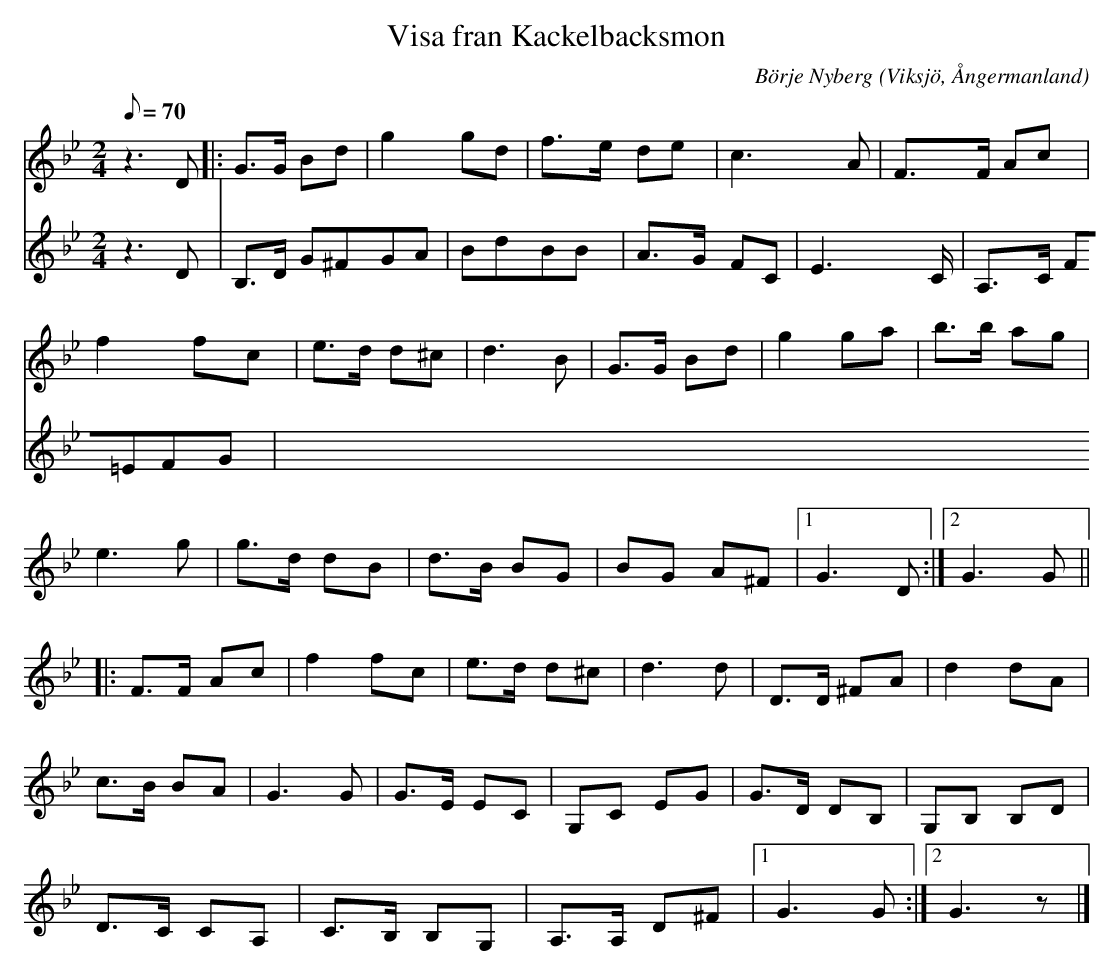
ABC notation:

X:1
T:Visa fran Kackelbacksmon
C:Börje Nyberg
O:Viksjö, Ångermanland
M:2/4
L:1/8
Q:70
K:Gm
V:1
z2> D2|: G>G Bd | g2 gd | f>e de | c2>A2 | F>F Ac |
f2 fc | e>d d^c | d2>B2 | G>G Bd |g2 ga | b>b ag |
e2> g2 | g>d dB |d>B BG |BG A^F |1 G2> D2 :|2 G2> G2 ||
|: F>F Ac | f2 fc | e>d d^c | d2>d2 | D>D ^FA | d2 dA |
c>B BA |G2> G2 | G>E EC | G,C EG | G>D DB, | G,B, B,D |
D>C CA, | C>B, B,G, | A,>A, D^F |1 G2> G2 :|2 G2> z2 |]
V:2
z2> D2 | B,>D G^FGA | BdBB | A>G FC | E2>C | A,>C F=EFG |
